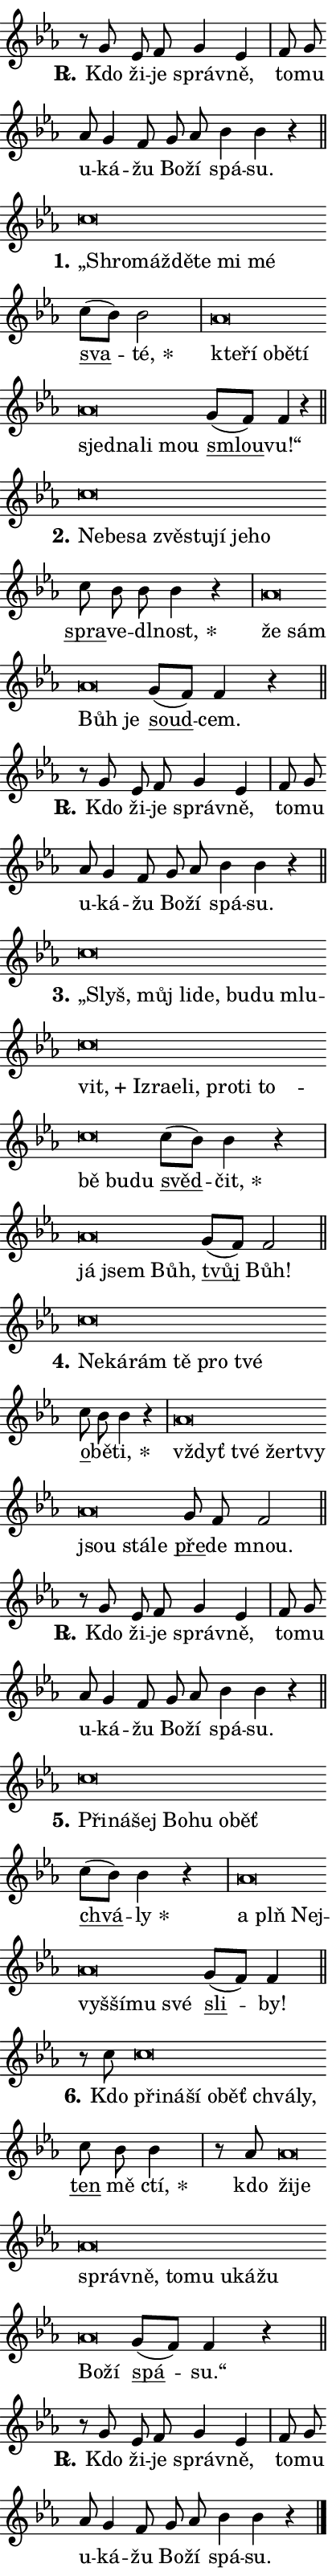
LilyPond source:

\version "2.24.0"
\header { tagline = "" }
\paper {
  indent = 0\cm
  top-margin = 0\cm
  right-margin = 0.13\cm % to fit lyric hyphens
  bottom-margin = 0\cm
  left-margin = 0\cm
  paper-width = 7\cm
  page-breaking = #ly:one-page-breaking
  system-system-spacing.basic-distance = #11
  score-system-spacing.basic-distance = #11
  ragged-last = ##f
}


%% Author: Thomas Morley
%% https://lists.gnu.org/archive/html/lilypond-user/2020-05/msg00002.html
#(define (line-position grob)
"Returns position of @var[grob} in current system:
   @code{'start}, if at first time-step
   @code{'end}, if at last time-step
   @code{'middle} otherwise
"
  (let* ((col (ly:item-get-column grob))
         (ln (ly:grob-object col 'left-neighbor))
         (rn (ly:grob-object col 'right-neighbor))
         (col-to-check-left (if (ly:grob? ln) ln col))
         (col-to-check-right (if (ly:grob? rn) rn col))
         (break-dir-left
           (and
             (ly:grob-property col-to-check-left 'non-musical #f)
             (ly:item-break-dir col-to-check-left)))
         (break-dir-right
           (and
             (ly:grob-property col-to-check-right 'non-musical #f)
             (ly:item-break-dir col-to-check-right))))
        (cond ((eqv? 1 break-dir-left) 'start)
              ((eqv? -1 break-dir-right) 'end)
              (else 'middle))))

#(define (tranparent-at-line-position vctor)
  (lambda (grob)
  "Relying on @code{line-position} select the relevant enry from @var{vctor}.
Used to determine transparency,"
    (case (line-position grob)
      ((end) (not (vector-ref vctor 0)))
      ((middle) (not (vector-ref vctor 1)))
      ((start) (not (vector-ref vctor 2))))))

noteHeadBreakVisibility =
#(define-music-function (break-visibility)(vector?)
"Makes @code{NoteHead}s transparent relying on @var{break-visibility}"
#{
  \override NoteHead.transparent =
    #(tranparent-at-line-position break-visibility)
#})

#(define delete-ledgers-for-transparent-note-heads
  (lambda (grob)
    "Reads whether a @code{NoteHead} is transparent.
If so this @code{NoteHead} is removed from @code{'note-heads} from
@var{grob}, which is supposed to be @code{LedgerLineSpanner}.
As a result ledgers are not printed for this @code{NoteHead}"
    (let* ((nhds-array (ly:grob-object grob 'note-heads))
           (nhds-list
             (if (ly:grob-array? nhds-array)
                 (ly:grob-array->list nhds-array)
                 '()))
           ;; Relies on the transparent-property being done before
           ;; Staff.LedgerLineSpanner.after-line-breaking is executed.
           ;; This is fragile ...
           (to-keep
             (remove
               (lambda (nhd)
                 (ly:grob-property nhd 'transparent #f))
               nhds-list)))
      ;; TODO find a better method to iterate over grob-arrays, similiar
      ;; to filter/remove etc for lists
      ;; For now rebuilt from scratch
      (set! (ly:grob-object grob 'note-heads)  '())
      (for-each
        (lambda (nhd)
          (ly:pointer-group-interface::add-grob grob 'note-heads nhd))
        to-keep))))

squashNotes = {
  \override NoteHead.X-extent = #'(-0.2 . 0.2)
  \override NoteHead.Y-extent = #'(-0.75 . 0)
  \override NoteHead.stencil =
    #(lambda (grob)
       (let ((pos (ly:grob-property grob 'staff-position)))
         (begin
           (if (< pos -7) (display "ERROR: Lower brevis then expected\n") (display "OK: Expected brevis position\n"))
           (if (<= pos -6) ly:text-interface::print ly:note-head::print))))
}
unSquashNotes = {
  \revert NoteHead.X-extent
  \revert NoteHead.Y-extent
  \revert NoteHead.stencil
}

hideNotes = \noteHeadBreakVisibility #begin-of-line-visible
unHideNotes = \noteHeadBreakVisibility #all-visible

% work-around for resetting accidentals
% https://lilypond.org/doc/v2.23/Documentation/notation/displaying-rhythms#unmetered-music
cadenzaMeasure = {
  \cadenzaOff
  \partial 1024 s1024
  \cadenzaOn
}

#(define-markup-command (accent layout props text) (markup?)
  "Underline accented syllable"
  (interpret-markup layout props
    #{\markup \override #'(offset . 4.3) \underline { #text }#}))

responsum = \markup \concat {
  "R" \hspace #-1.05 \path #0.1 #'((moveto 0 0.07) (lineto 0.9 0.8)) \hspace #0.05 "."
}

spaceSize = #0.6828661417322834 % exact space size for TeX Gyre Schola

\layout {
  \context {
    \Staff
    \remove "Time_signature_engraver"
    \override LedgerLineSpanner.after-line-breaking = #delete-ledgers-for-transparent-note-heads
  }
  \context {
    \Lyrics {
      \override LyricSpace.minimum-distance = \spaceSize
      \override LyricText.font-name = #"TeX Gyre Schola"
      \override LyricText.font-size = 1
      \override StanzaNumber.font-name = #"TeX Gyre Schola Bold"
      \override StanzaNumber.font-size = 1
    }
  }
  \context {
    \Score 
    \override NoteHead.text =
      #(lambda (grob) 
        (let ((pos (ly:grob-property grob 'staff-position)))
          #{\markup {
            \combine
              \halign #-0.55 \raise #(if (= pos -6) 0 0.5) \override #'(thickness . 2) \draw-line #'(3.2 . 0)
              \musicglyph "noteheads.sM1"
          }#}))
  }
}

% magnetic-lyrics.ily
%
%   written by
%     Jean Abou Samra <jean@abou-samra.fr>
%     Werner Lemberg <wl@gnu.org>
%
%   adapted by
%     Jiri Hon <jiri.hon@gmail.com>
%
% Version 2022-Apr-15

% https://www.mail-archive.com/lilypond-user@gnu.org/msg149350.html

#(define (Left_hyphen_pointer_engraver context)
   "Collect syllable-hyphen-syllable occurrences in lyrics and store
them in properties.  This engraver only looks to the left.  For
example, if the lyrics input is @code{foo -- bar}, it does the
following.

@itemize @bullet
@item
Set the @code{text} property of the @code{LyricHyphen} grob between
@q{foo} and @q{bar} to @code{foo}.

@item
Set the @code{left-hyphen} property of the @code{LyricText} grob with
text @q{foo} to the @code{LyricHyphen} grob between @q{foo} and
@q{bar}.
@end itemize

Use this auxiliary engraver in combination with the
@code{lyric-@/text::@/apply-@/magnetic-@/offset!} hook."
   (let ((hyphen #f)
         (text #f))
     (make-engraver
      (acknowledgers
       ((lyric-syllable-interface engraver grob source-engraver)
        (set! text grob)))
      (end-acknowledgers
       ((lyric-hyphen-interface engraver grob source-engraver)
        ;(when (not (grob::has-interface grob 'lyric-space-interface))
          (set! hyphen grob)));)
      ((stop-translation-timestep engraver)
       (when (and text hyphen)
         (ly:grob-set-object! text 'left-hyphen hyphen))
       (set! text #f)
       (set! hyphen #f)))))

#(define (lyric-text::apply-magnetic-offset! grob)
   "If the space between two syllables is less than the value in
property @code{LyricText@/.details@/.squash-threshold}, move the right
syllable to the left so that it gets concatenated with the left
syllable.

Use this function as a hook for
@code{LyricText@/.after-@/line-@/breaking} if the
@code{Left_@/hyphen_@/pointer_@/engraver} is active."
   (let ((hyphen (ly:grob-object grob 'left-hyphen #f)))
     (when hyphen
       (let ((left-text (ly:spanner-bound hyphen LEFT)))
         (when (grob::has-interface left-text 'lyric-syllable-interface)
           (let* ((common (ly:grob-common-refpoint grob left-text X))
                  (this-x-ext (ly:grob-extent grob common X))
                  (left-x-ext
                   (begin
                     ;; Trigger magnetism for left-text.
                     (ly:grob-property left-text 'after-line-breaking)
                     (ly:grob-extent left-text common X)))
                  ;; `delta` is the gap width between two syllables.
                  (delta (- (interval-start this-x-ext)
                            (interval-end left-x-ext)))
                  (details (ly:grob-property grob 'details))
                  (threshold (assoc-get 'squash-threshold details 0.2)))
             (when (< delta threshold)
               (let* (;; We have to manipulate the input text so that
                      ;; ligatures crossing syllable boundaries are not
                      ;; disabled.  For languages based on the Latin
                      ;; script this is essentially a beautification.
                      ;; However, for non-Western scripts it can be a
                      ;; necessity.
                      (lt (ly:grob-property left-text 'text))
                      (rt (ly:grob-property grob 'text))
                      (is-space (grob::has-interface hyphen 'lyric-space-interface))
                      (space (if is-space " " ""))
                      (extra-delta (if is-space spaceSize 0))
                      ;; Append new syllable.
                      (ltrt-space (if (and (string? lt) (string? rt))
                                (string-append lt space rt)
                                (make-concat-markup (list lt space rt))))
                      ;; Right-align `ltrt` to the right side.
                      (ltrt-space-markup (grob-interpret-markup
                               grob
                               (make-translate-markup
                                (cons (interval-length this-x-ext) 0)
                                (make-right-align-markup ltrt-space)))))
                 (begin
                   ;; Don't print `left-text`.
                   (ly:grob-set-property! left-text 'stencil #f)
                   ;; Set text and stencil (which holds all collected
                   ;; syllables so far) and shift it to the left.
                   (ly:grob-set-property! grob 'text ltrt-space)
                   (ly:grob-set-property! grob 'stencil ltrt-space-markup)
                   (ly:grob-translate-axis! grob (- (- delta extra-delta)) X))))))))))


#(define (lyric-hyphen::displace-bounds-first grob)
   ;; Make very sure this callback isn't triggered too early.
   (let ((left (ly:spanner-bound grob LEFT))
         (right (ly:spanner-bound grob RIGHT)))
     (ly:grob-property left 'after-line-breaking)
     (ly:grob-property right 'after-line-breaking)
     (ly:lyric-hyphen::print grob)))

squashThreshold = #0.4

\layout {
  \context {
    \Lyrics
    \consists #Left_hyphen_pointer_engraver
    \override LyricText.after-line-breaking =
      #lyric-text::apply-magnetic-offset!
    \override LyricHyphen.stencil = #lyric-hyphen::displace-bounds-first
    \override LyricText.details.squash-threshold = \squashThreshold
    \override LyricHyphen.minimum-distance = 0
    \override LyricHyphen.minimum-length = \squashThreshold
  }
}

squashText = \override LyricText.details.squash-threshold = 9999
unSquashText = \override LyricText.details.squash-threshold = \squashThreshold

leftText = \override LyricText.self-alignment-X = #LEFT
unLeftText = \revert LyricText.self-alignment-X

starOffset = #(lambda (grob) 
                (let ((x_offset (ly:self-alignment-interface::aligned-on-x-parent grob)))
                  (if (= x_offset 0) 0 (+ x_offset 1.2))))

star = #(define-music-function (syllable)(string?)
"Append star separator at the end of a syllable"
#{
  \once \override LyricText.X-offset = #starOffset
  \lyricmode { \markup {
    #syllable
    \override #'((font-name . "TeX Gyre Schola Bold")) \hspace #0.2 \lower #0.65 \larger "*"
  } }
#})

starAccent = #(define-music-function (syllable)(string?)
"Append star separator at the end of a syllable and make accent"
#{
  \once \override LyricText.X-offset = #starOffset
  \lyricmode { \markup {
    \accent #syllable
    \override #'((font-name . "TeX Gyre Schola Bold")) \hspace #0.2 \lower #0.65 \larger "*"
  } }
#})

breath = #(define-music-function (syllable)(string?)
"Append breathing indicator at the end of a syllable"
#{
  \lyricmode { \markup { #syllable "+" } }
#})

optionalBreath = #(define-music-function (syllable)(string?)
"Append optional breathing indicator at the end of a syllable"
#{
  \lyricmode { \markup { #syllable "(+)" } }
#})


\score {
    <<
        \new Voice = "melody" { \cadenzaOn \key es \major \relative { r8 g' es f g4 es \cadenzaMeasure \bar "|" f8 g \bar "" as g4 f8 \bar "" g as \bar "" bes4 bes r \cadenzaMeasure \bar "||" \break } }
        \new Lyrics \lyricsto "melody" { \lyricmode { \set stanza = \responsum
Kdo ži -- je správ -- ně, to -- mu u -- ká -- žu Bo -- ží spá -- su. } }
    >>
    \layout {}
}

\score {
    <<
        \new Voice = "melody" { \cadenzaOn \key es \major \relative { \squashNotes c''\breve*1/16 \hideNotes \breve*1/16 \bar "" \breve*1/16 \bar "" \breve*1/16 \bar "" \breve*1/16 \breve*1/16 \bar "" \unHideNotes \unSquashNotes \bar "" c8[( bes)] bes2 \cadenzaMeasure \bar "|" \squashNotes as\breve*1/16 \hideNotes \breve*1/16 \bar "" \breve*1/16 \bar "" \breve*1/16 \bar "" \breve*1/16 \bar "" \breve*1/16 \bar "" \breve*1/16 \bar "" \breve*1/16 \breve*1/16 \bar "" \unHideNotes \unSquashNotes \bar "" g8[( f)] f4 r \cadenzaMeasure \bar "||" \break } }
        \new Lyrics \lyricsto "melody" { \lyricmode { \set stanza = "1."
\leftText „Shro -- \squashText máž -- dě -- te mi mé \unLeftText \unSquashText \markup \accent sva -- \star té, \leftText kte -- \squashText ří o -- bě -- tí sjed -- na -- li mou \unLeftText \unSquashText \markup \accent smlou -- vu!“ } }
    >>
    \layout {}
}

\score {
    <<
        \new Voice = "melody" { \cadenzaOn \key es \major \relative { \squashNotes c''\breve*1/16 \hideNotes \breve*1/16 \bar "" \breve*1/16 \bar "" \breve*1/16 \bar "" \breve*1/16 \bar "" \breve*1/16 \bar "" \breve*1/16 \breve*1/16 \bar "" \unHideNotes \unSquashNotes \bar "" c8 bes bes bes4 r \cadenzaMeasure \bar "|" \squashNotes as\breve*1/16 \hideNotes \breve*1/16 \bar "" \breve*1/16 \breve*1/16 \bar "" \unHideNotes \unSquashNotes \bar "" g8[( f)] f4 r \cadenzaMeasure \bar "||" \break } }
        \new Lyrics \lyricsto "melody" { \lyricmode { \set stanza = "2."
\leftText Ne -- \squashText be -- sa zvě -- stu -- jí je -- ho \unLeftText \unSquashText \markup \accent spra -- ve -- dl -- \star nost, \leftText že \squashText sám Bůh je \unLeftText \unSquashText \markup \accent soud -- cem. } }
    >>
    \layout {}
}

\score {
    <<
        \new Voice = "melody" { \cadenzaOn \key es \major \relative { r8 g' es f g4 es \cadenzaMeasure \bar "|" f8 g \bar "" as g4 f8 \bar "" g as \bar "" bes4 bes r \cadenzaMeasure \bar "||" \break } }
        \new Lyrics \lyricsto "melody" { \lyricmode { \set stanza = \responsum
Kdo ži -- je správ -- ně, to -- mu u -- ká -- žu Bo -- ží spá -- su. } }
    >>
    \layout {}
}

\score {
    <<
        \new Voice = "melody" { \cadenzaOn \key es \major \relative { \squashNotes c''\breve*1/16 \hideNotes \breve*1/16 \bar "" \breve*1/16 \bar "" \breve*1/16 \bar "" \breve*1/16 \bar "" \breve*1/16 \bar "" \breve*1/16 \bar "" \breve*1/16 \bar "" \breve*1/16 \bar "" \breve*1/16 \bar "" \breve*1/16 \bar "" \breve*1/16 \bar "" \breve*1/16 \bar "" \breve*1/16 \bar "" \breve*1/16 \bar "" \breve*1/16 \bar "" \breve*1/16 \breve*1/16 \bar "" \unHideNotes \unSquashNotes \bar "" c8[( bes)] bes4 r \cadenzaMeasure \bar "|" \squashNotes as\breve*1/16 \hideNotes \breve*1/16 \breve*1/16 \bar "" \unHideNotes \unSquashNotes \bar "" g8[( f)] f2 \cadenzaMeasure \bar "||" \break } }
        \new Lyrics \lyricsto "melody" { \lyricmode { \set stanza = "3."
\leftText „Slyš, \squashText můj li -- de, bu -- du mlu -- \breath "vit," Iz -- ra -- e -- li, pro -- ti to -- bě bu -- du \unLeftText \unSquashText \markup \accent svěd -- \star čit, \leftText já \squashText jsem Bůh, \unLeftText \unSquashText \markup \accent tvůj Bůh! } }
    >>
    \layout {}
}

\score {
    <<
        \new Voice = "melody" { \cadenzaOn \key es \major \relative { \squashNotes c''\breve*1/16 \hideNotes \breve*1/16 \bar "" \breve*1/16 \bar "" \breve*1/16 \bar "" \breve*1/16 \breve*1/16 \bar "" \unHideNotes \unSquashNotes \bar "" c8 bes bes4 r \cadenzaMeasure \bar "|" \squashNotes as\breve*1/16 \hideNotes \breve*1/16 \bar "" \breve*1/16 \bar "" \breve*1/16 \bar "" \breve*1/16 \bar "" \breve*1/16 \breve*1/16 \bar "" \unHideNotes \unSquashNotes \bar "" g8 f f2 \cadenzaMeasure \bar "||" \break } }
        \new Lyrics \lyricsto "melody" { \lyricmode { \set stanza = "4."
\leftText Ne -- \squashText ká -- rám tě pro tvé \unLeftText \unSquashText \markup \accent o -- bě -- \star ti, \leftText vždyť \squashText tvé žer -- tvy jsou stá -- le \unLeftText \unSquashText \markup \accent pře -- de mnou. } }
    >>
    \layout {}
}

\score {
    <<
        \new Voice = "melody" { \cadenzaOn \key es \major \relative { r8 g' es f g4 es \cadenzaMeasure \bar "|" f8 g \bar "" as g4 f8 \bar "" g as \bar "" bes4 bes r \cadenzaMeasure \bar "||" \break } }
        \new Lyrics \lyricsto "melody" { \lyricmode { \set stanza = \responsum
Kdo ži -- je správ -- ně, to -- mu u -- ká -- žu Bo -- ží spá -- su. } }
    >>
    \layout {}
}

\score {
    <<
        \new Voice = "melody" { \cadenzaOn \key es \major \relative { \squashNotes c''\breve*1/16 \hideNotes \breve*1/16 \bar "" \breve*1/16 \bar "" \breve*1/16 \bar "" \breve*1/16 \bar "" \breve*1/16 \breve*1/16 \bar "" \unHideNotes \unSquashNotes \bar "" c8[( bes)] bes4 r \cadenzaMeasure \bar "|" \squashNotes as\breve*1/16 \hideNotes \breve*1/16 \bar "" \breve*1/16 \bar "" \breve*1/16 \bar "" \breve*1/16 \bar "" \breve*1/16 \breve*1/16 \bar "" \unHideNotes \unSquashNotes \bar "" g8[( f)] f4 \cadenzaMeasure \bar "||" \break } }
        \new Lyrics \lyricsto "melody" { \lyricmode { \set stanza = "5."
\leftText Při -- \squashText ná -- šej Bo -- hu o -- běť \unLeftText \unSquashText \markup \accent chvá -- \star ly \leftText a \squashText plň Nej -- vyš -- ší -- mu své \unLeftText \unSquashText \markup \accent sli -- by! } }
    >>
    \layout {}
}

\score {
    <<
        \new Voice = "melody" { \cadenzaOn \key es \major \relative { r8 c''8 \squashNotes c\breve*1/16 \hideNotes \breve*1/16 \bar "" \breve*1/16 \bar "" \breve*1/16 \bar "" \breve*1/16 \bar "" \breve*1/16 \breve*1/16 \bar "" \unHideNotes \unSquashNotes \bar "" c8 bes bes4 \cadenzaMeasure \bar "|" r8 as8 \squashNotes as\breve*1/16 \hideNotes \breve*1/16 \bar "" \breve*1/16 \bar "" \breve*1/16 \bar "" \breve*1/16 \bar "" \breve*1/16 \bar "" \breve*1/16 \bar "" \breve*1/16 \bar "" \breve*1/16 \bar "" \breve*1/16 \breve*1/16 \bar "" \unHideNotes \unSquashNotes \bar "" g8[( f)] f4 r \cadenzaMeasure \bar "||" \break } }
        \new Lyrics \lyricsto "melody" { \lyricmode { \set stanza = "6."
Kdo \leftText při -- \squashText ná -- ší o -- běť chvá -- ly, \unLeftText \unSquashText \markup \accent ten mě \star ctí, kdo \leftText ži -- \squashText je správ -- ně, to -- mu u -- ká -- žu Bo -- ží \unLeftText \unSquashText \markup \accent spá -- su.“ } }
    >>
    \layout {}
}

\score {
    <<
        \new Voice = "melody" { \cadenzaOn \key es \major \relative { r8 g' es f g4 es \cadenzaMeasure \bar "|" f8 g \bar "" as g4 f8 \bar "" g as \bar "" bes4 bes r \cadenzaMeasure \bar "||" \break } \bar "|." }
        \new Lyrics \lyricsto "melody" { \lyricmode { \set stanza = \responsum
Kdo ži -- je správ -- ně, to -- mu u -- ká -- žu Bo -- ží spá -- su. } }
    >>
    \layout {}
}
